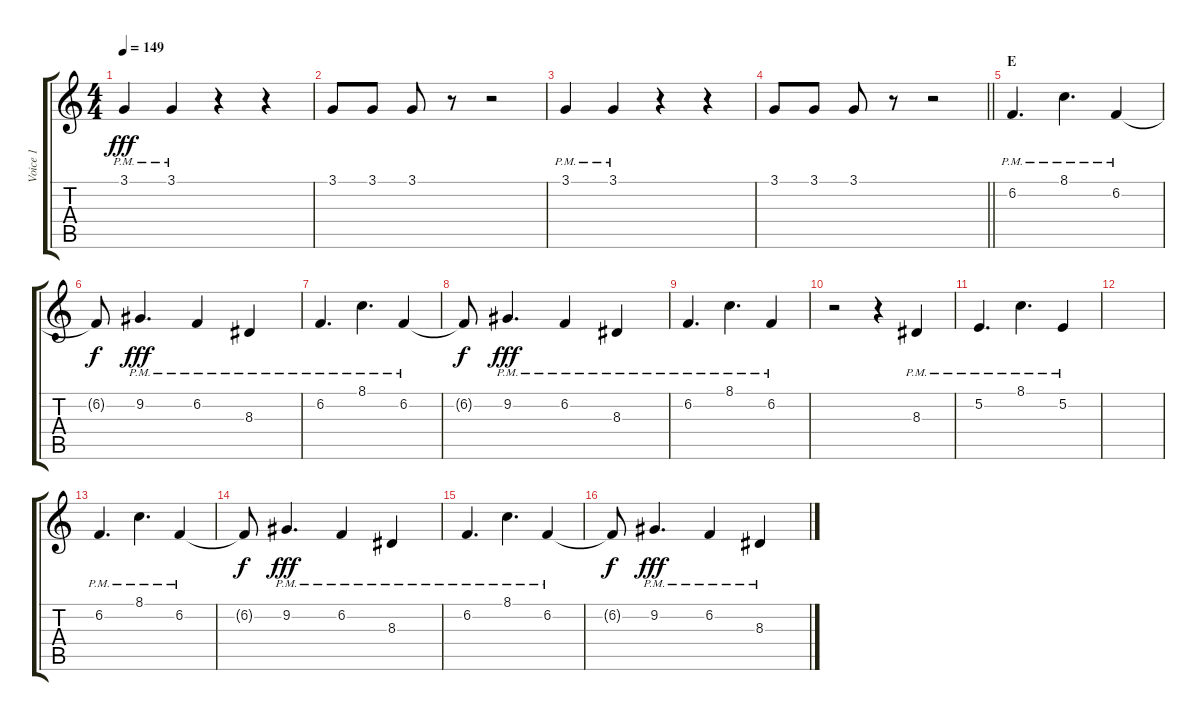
\track ("Voice 1" "Voice 1") {instrument choiraahs}
\staff {score tabs}
\tuning (E4 B3 G3 D3 A2 E2) {hide}
\ts (4 4)
\tempo 149
\clef g2
\ks c
3.1{pm}.4{dy fff} 3.1{pm}.4 r.4 r.4 |
3.1.8 3.1.8 3.1.8 r.8 r.2 |
3.1{pm}.4 3.1{pm}.4 r.4 r.4 |
\barLineRight lightlight
3.1.8 3.1.8 3.1.8 r.8 r.2 |
\section ("" "E")
6.2{pm}.4{d} 8.1{pm}.4{d} 6.2{pm}.4 |
6.2{t}.8{dy f} 9.2{pm}.4{d dy fff} 6.2{pm}.4 8.3{pm}.4 |
6.2{pm}.4{d} 8.1{pm}.4{d} 6.2{pm}.4 |
6.2{t}.8{dy f} 9.2{pm}.4{d dy fff} 6.2{pm}.4 8.3{pm}.4 |
6.2{pm}.4{d} 8.1{pm}.4{d} 6.2{pm}.4 |
r.2 r.4 8.3{pm}.4 |
5.2{pm}.4{d} 8.1{pm}.4{d} 5.2{pm}.4 |
|
6.2{pm}.4{d} 8.1{pm}.4{d} 6.2{pm}.4 |
6.2{t}.8{dy f} 9.2{pm}.4{d dy fff} 6.2{pm}.4 8.3{pm}.4 |
6.2{pm}.4{d} 8.1{pm}.4{d} 6.2{pm}.4 |
6.2{t}.8{dy f} 9.2{pm}.4{d dy fff} 6.2{pm}.4 8.3{pm}.4
